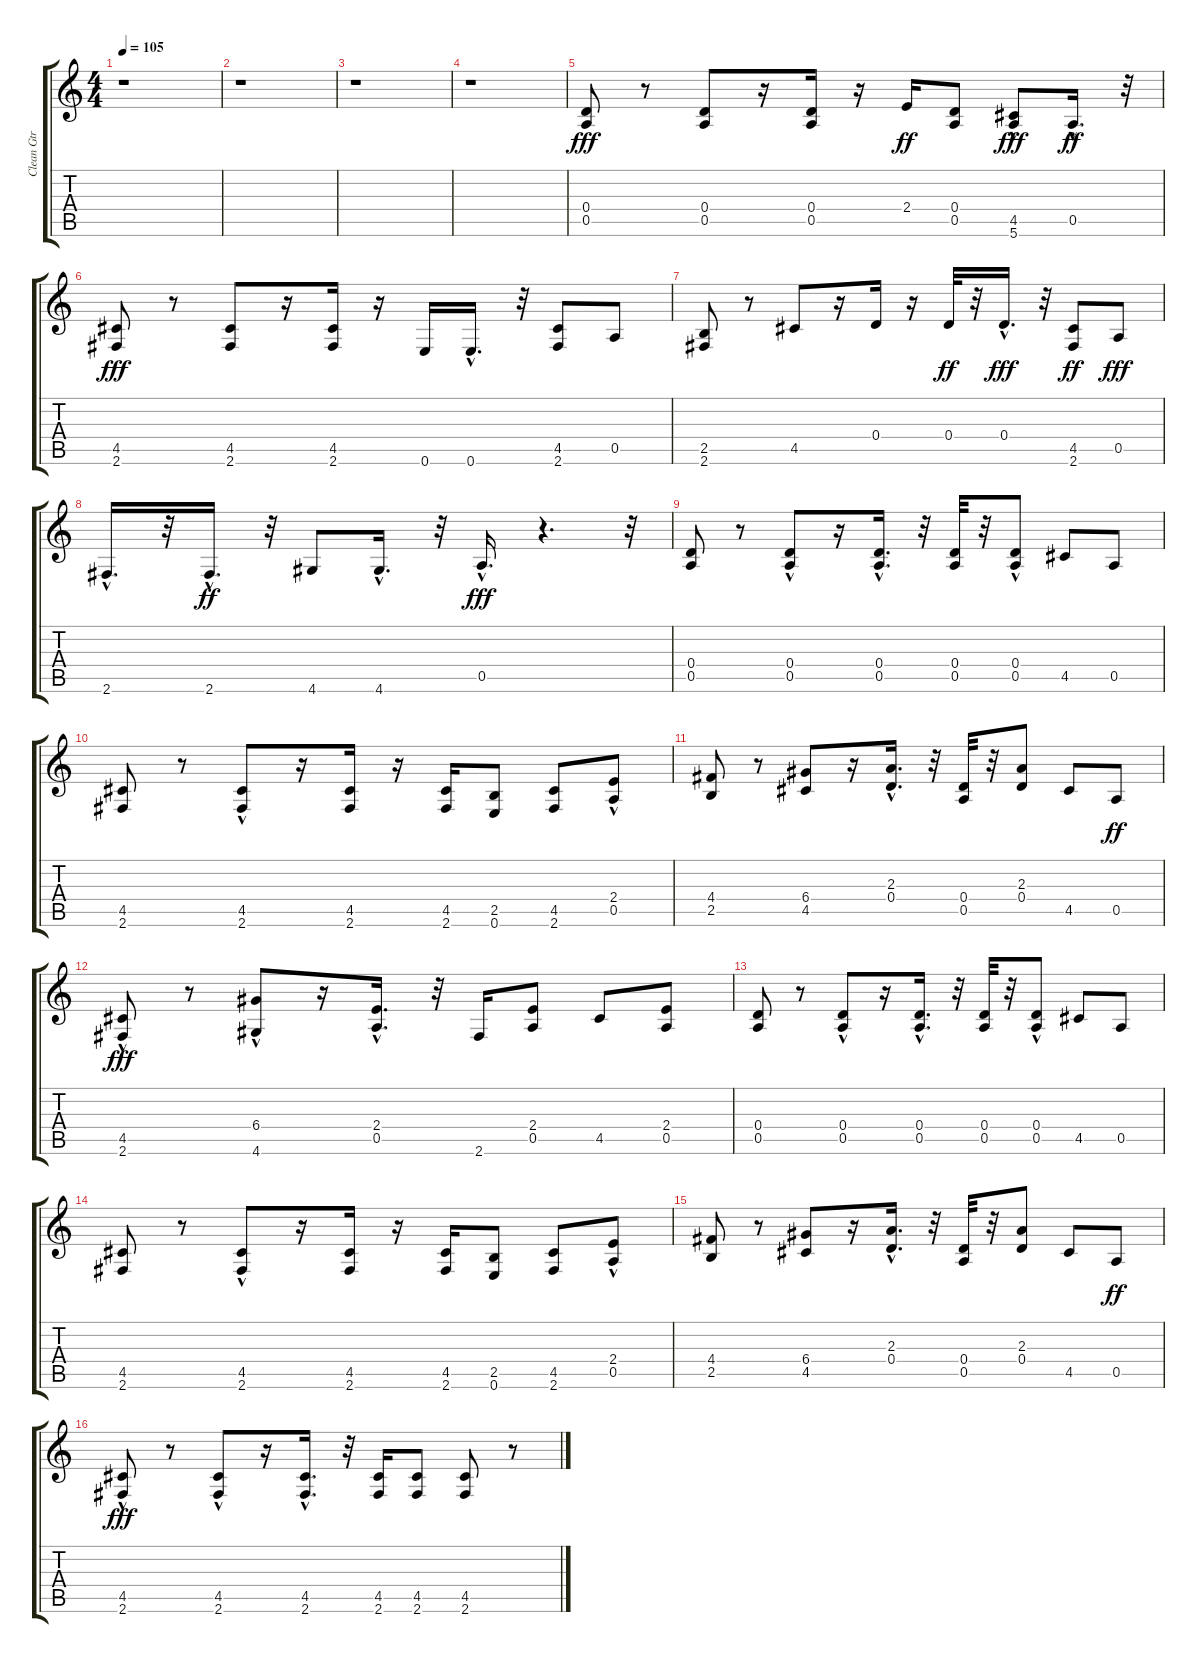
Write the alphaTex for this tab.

\track ("Clean Gtr" "Clean Gtr") {instrument electricguitarclean}
\staff {score tabs}
\tuning (E4 B3 G3 D3 A2 E2) {hide}
\ts (4 4)
\tempo 105
\clef g2
\ks c
r.1{dy fff instrument electricguitarclean} |
r.1 |
r.1 |
r.1 |
(0.4 0.5).8 r.8 (0.4 0.5).8 r.16 (0.4 0.5).16 r.16 2.4.16{dy ff} (0.4 0.5).8 (4.5 5.6{hac}).8{dy fff} 0.5{hac}.16{d dy ff} r.32 |
(4.5 2.6).8{dy fff} r.8 (4.5 2.6).8 r.16 (4.5 2.6).16 r.16 0.6.16 0.6{hac}.16{d} r.32 (4.5 2.6).8 0.5.8 |
(2.5 2.6).8 r.8 4.5.8 r.16 0.4.16 r.16 0.4.32{dy ff} r.32 0.4{hac}.16{d dy fff} r.32 (4.5 2.6).8{dy ff} 0.5.8{dy fff} |
2.6{hac}.16{d} r.32 2.6{hac}.16{d dy ff} r.32 4.6.8 4.6{hac}.16{d} r.32 0.5{hac}.16{d dy fff} r.4{d} r.32 |
(0.4 0.5).8 r.8 (0.4{hac} 0.5).8 r.16 (0.4{hac} 0.5{hac}).16{d} r.32 (0.4 0.5).32 r.32 (0.4 0.5{hac}).8 4.5.8 0.5.8 |
(4.5 2.6).8 r.8 (4.5{hac} 2.6).8 r.16 (4.5 2.6).16 r.16 (4.5 2.6).16 (2.5 0.6).8 (4.5 2.6).8 (2.4 0.5{hac}).8 |
(4.4 2.5).8 r.8 (6.4 4.5).8 r.16 (2.3{hac} 0.4{hac}).16{d} r.32 (0.4 0.5).32 r.32 (2.3 0.4).8 4.5.8 0.5.8{dy ff} |
(4.5{hac} 2.6).8{dy fff} r.8 (6.4{hac} 4.6).8 r.16 (2.4{hac} 0.5{hac}).16{d} r.32 2.6.16 (2.4 0.5).8 4.5.8 (2.4 0.5).8 |
(0.4 0.5).8 r.8 (0.4{hac} 0.5).8 r.16 (0.4{hac} 0.5{hac}).16{d} r.32 (0.4 0.5).32 r.32 (0.4 0.5{hac}).8 4.5.8 0.5.8 |
(4.5 2.6).8 r.8 (4.5{hac} 2.6).8 r.16 (4.5 2.6).16 r.16 (4.5 2.6).16 (2.5 0.6).8 (4.5 2.6).8 (2.4 0.5{hac}).8 |
(4.4 2.5).8 r.8 (6.4 4.5).8 r.16 (2.3{hac} 0.4{hac}).16{d} r.32 (0.4 0.5).32 r.32 (2.3 0.4).8 4.5.8 0.5.8{dy ff} |
(4.5{hac} 2.6).8{dy fff} r.8 (4.5{hac} 2.6).8 r.16 (4.5{hac} 2.6{hac}).16{d} r.32 (4.5 2.6).16 (4.5 2.6).8 (4.5 2.6).8 r.8
